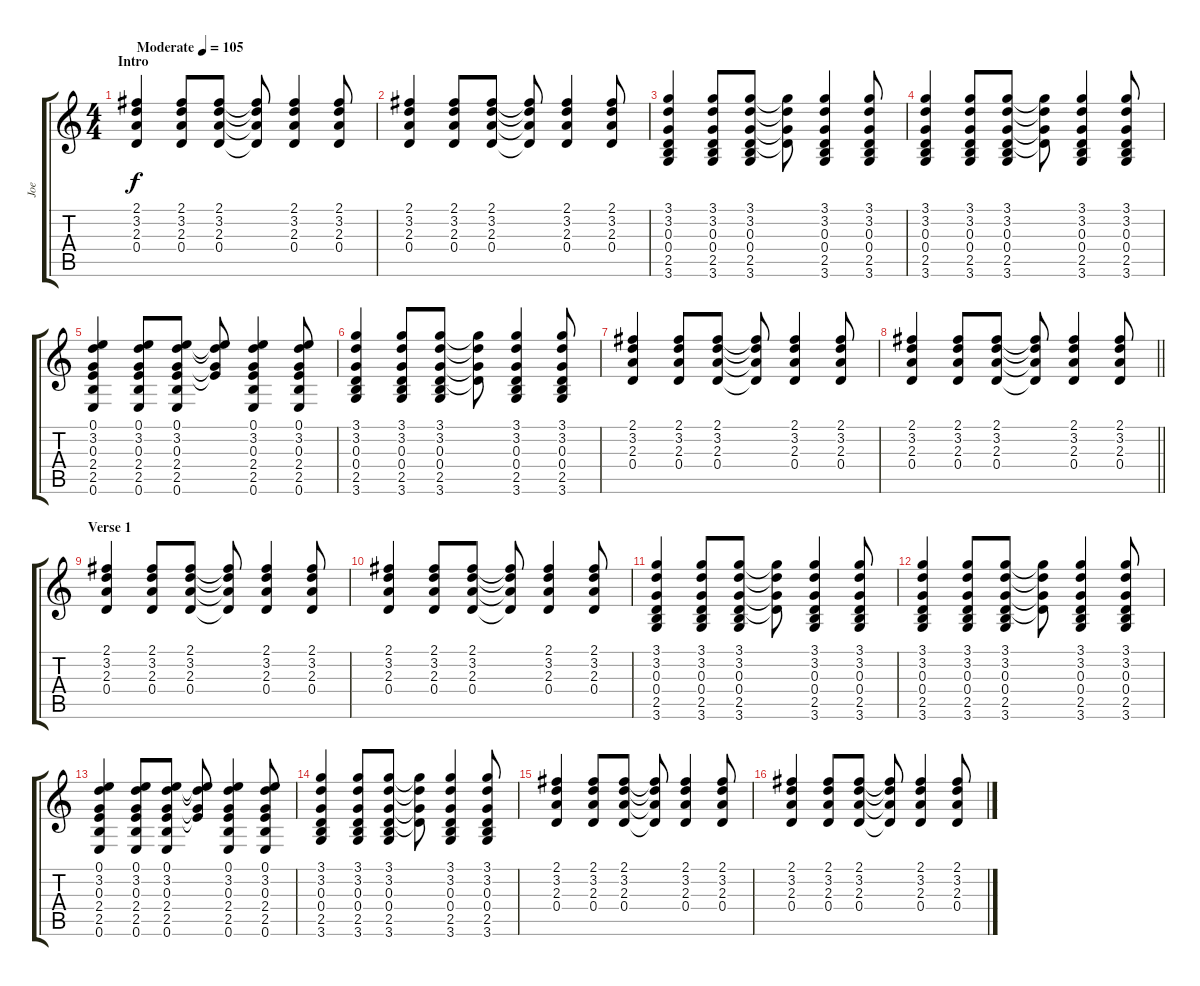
\track ("Joe" "Joe") {instrument acousticguitarsteel}
\staff {score tabs}
\tuning (E4 B3 G3 D3 A2 E2) {hide}
\ts (4 4)
\section ("" "Intro")
\tempo (105 "Moderate")
\clef g2
\ks c
(2.1 3.2 2.3 0.4).4{dy f instrument acousticguitarsteel} (2.1 3.2 2.3 0.4).8 (2.1 3.2 2.3 0.4).8 (2.1{t} 3.2{t} 2.3{t} 0.4{t}).8 (2.1 3.2 2.3 0.4).4 (2.1 3.2 2.3 0.4).8 |
(2.1 3.2 2.3 0.4).4 (2.1 3.2 2.3 0.4).8 (2.1 3.2 2.3 0.4).8 (2.1{t} 3.2{t} 2.3{t} 0.4{t}).8 (2.1 3.2 2.3 0.4).4 (2.1 3.2 2.3 0.4).8 |
(3.1 3.2 0.3 0.4 2.5 3.6).4 (3.1 3.2 0.3 0.4 2.5 3.6).8 (3.1 3.2 0.3 0.4 2.5 3.6).8 (3.1{t} 3.2{t} 0.3{t} 0.4{t}).8 (3.1 3.2 0.3 0.4 2.5 3.6).4 (3.1 3.2 0.3 0.4 2.5 3.6).8 |
(3.1 3.2 0.3 0.4 2.5 3.6).4 (3.1 3.2 0.3 0.4 2.5 3.6).8 (3.1 3.2 0.3 0.4 2.5 3.6).8 (3.1{t} 3.2{t} 0.3{t} 0.4{t}).8 (3.1 3.2 0.3 0.4 2.5 3.6).4 (3.1 3.2 0.3 0.4 2.5 3.6).8 |
(0.1 3.2 0.3 2.4 2.5 0.6).4 (0.1 3.2 0.3 2.4 2.5 0.6).8 (0.1 3.2 0.3 2.4 2.5 0.6).8 (0.1{t} 3.2{t} 0.3{t} 2.4{t}).8 (0.1 3.2 0.3 2.4 2.5 0.6).4 (0.1 3.2 0.3 2.4 2.5 0.6).8 |
(3.1 3.2 0.3 0.4 2.5 3.6).4 (3.1 3.2 0.3 0.4 2.5 3.6).8 (3.1 3.2 0.3 0.4 2.5 3.6).8 (3.1{t} 3.2{t} 0.3{t} 0.4{t}).8 (3.1 3.2 0.3 0.4 2.5 3.6).4 (3.1 3.2 0.3 0.4 2.5 3.6).8 |
(2.1 3.2 2.3 0.4).4 (2.1 3.2 2.3 0.4).8 (2.1 3.2 2.3 0.4).8 (2.1{t} 3.2{t} 2.3{t} 0.4{t}).8 (2.1 3.2 2.3 0.4).4 (2.1 3.2 2.3 0.4).8 |
\barLineRight lightlight
(2.1 3.2 2.3 0.4).4 (2.1 3.2 2.3 0.4).8 (2.1 3.2 2.3 0.4).8 (2.1{t} 3.2{t} 2.3{t} 0.4{t}).8 (2.1 3.2 2.3 0.4).4 (2.1 3.2 2.3 0.4).8 |
\section ("" "Verse 1")
(2.1 3.2 2.3 0.4).4 (2.1 3.2 2.3 0.4).8 (2.1 3.2 2.3 0.4).8 (2.1{t} 3.2{t} 2.3{t} 0.4{t}).8 (2.1 3.2 2.3 0.4).4 (2.1 3.2 2.3 0.4).8 |
(2.1 3.2 2.3 0.4).4 (2.1 3.2 2.3 0.4).8 (2.1 3.2 2.3 0.4).8 (2.1{t} 3.2{t} 2.3{t} 0.4{t}).8 (2.1 3.2 2.3 0.4).4 (2.1 3.2 2.3 0.4).8 |
(3.1 3.2 0.3 0.4 2.5 3.6).4 (3.1 3.2 0.3 0.4 2.5 3.6).8 (3.1 3.2 0.3 0.4 2.5 3.6).8 (3.1{t} 3.2{t} 0.3{t} 0.4{t}).8 (3.1 3.2 0.3 0.4 2.5 3.6).4 (3.1 3.2 0.3 0.4 2.5 3.6).8 |
(3.1 3.2 0.3 0.4 2.5 3.6).4 (3.1 3.2 0.3 0.4 2.5 3.6).8 (3.1 3.2 0.3 0.4 2.5 3.6).8 (3.1{t} 3.2{t} 0.3{t} 0.4{t}).8 (3.1 3.2 0.3 0.4 2.5 3.6).4 (3.1 3.2 0.3 0.4 2.5 3.6).8 |
(0.1 3.2 0.3 2.4 2.5 0.6).4 (0.1 3.2 0.3 2.4 2.5 0.6).8 (0.1 3.2 0.3 2.4 2.5 0.6).8 (0.1{t} 3.2{t} 0.3{t} 2.4{t}).8 (0.1 3.2 0.3 2.4 2.5 0.6).4 (0.1 3.2 0.3 2.4 2.5 0.6).8 |
(3.1 3.2 0.3 0.4 2.5 3.6).4 (3.1 3.2 0.3 0.4 2.5 3.6).8 (3.1 3.2 0.3 0.4 2.5 3.6).8 (3.1{t} 3.2{t} 0.3{t} 0.4{t}).8 (3.1 3.2 0.3 0.4 2.5 3.6).4 (3.1 3.2 0.3 0.4 2.5 3.6).8 |
(2.1 3.2 2.3 0.4).4 (2.1 3.2 2.3 0.4).8 (2.1 3.2 2.3 0.4).8 (2.1{t} 3.2{t} 2.3{t} 0.4{t}).8 (2.1 3.2 2.3 0.4).4 (2.1 3.2 2.3 0.4).8 |
(2.1 3.2 2.3 0.4).4 (2.1 3.2 2.3 0.4).8 (2.1 3.2 2.3 0.4).8 (2.1{t} 3.2{t} 2.3{t} 0.4{t}).8 (2.1 3.2 2.3 0.4).4 (2.1 3.2 2.3 0.4).8
